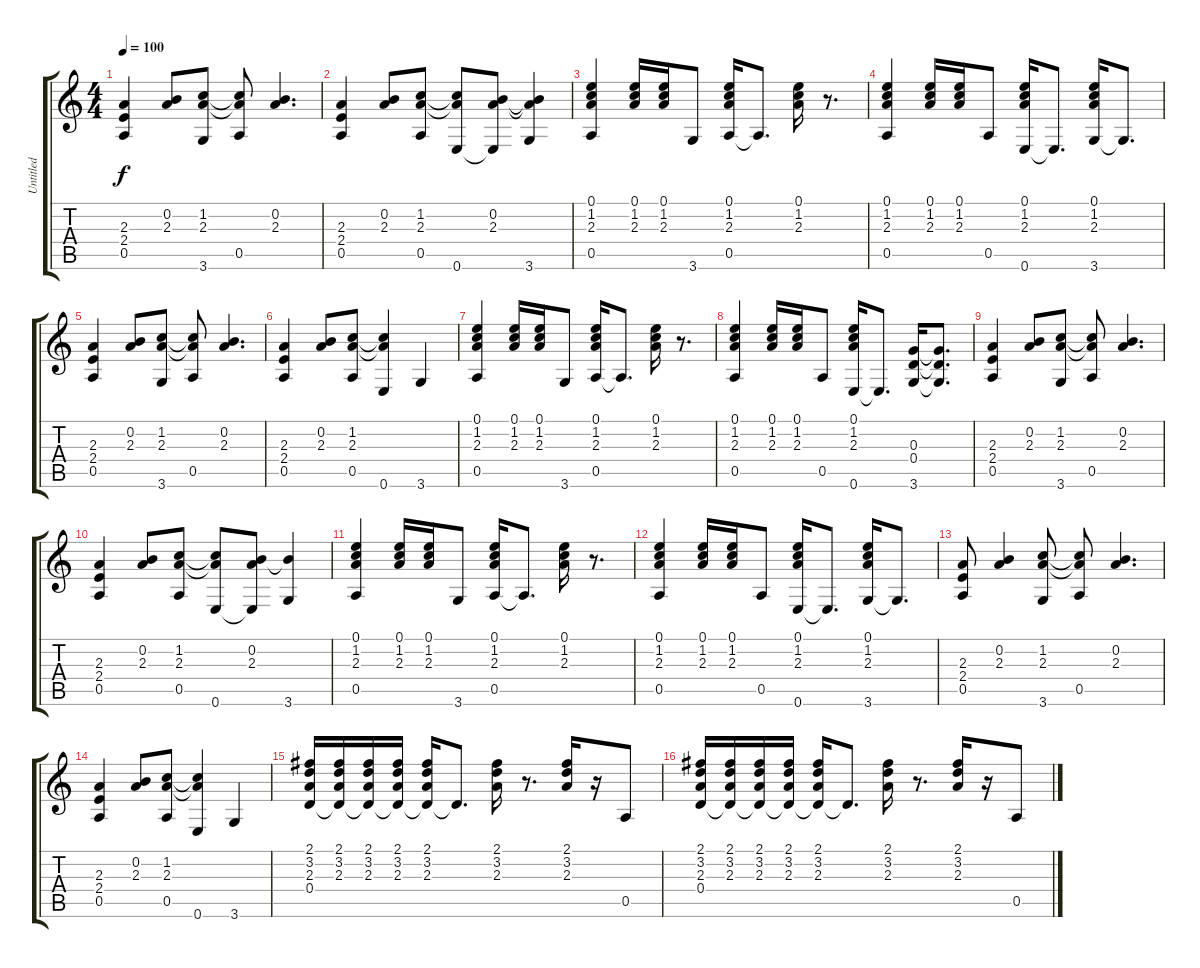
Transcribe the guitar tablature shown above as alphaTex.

\track ("Untitled" "Untitled") {instrument acousticguitarnylon}
\staff {score tabs}
\tuning (E4 B3 G3 D3 A2 E2) {hide}
\ts (4 4)
\tempo 100
\clef g2
\ks c
(2.3 2.4 0.5).4{dy f instrument acousticguitarnylon} (0.2 2.3).8 (1.2 2.3 3.6).8 (1.2{t} 2.3{t} 0.5).8 (0.2 2.3).4{d} |
(2.3 2.4 0.5).4 (0.2 2.3).8 (1.2 2.3 0.5).8 (1.2{t} 2.3{t} 0.6).8 (0.2 2.3 0.6{t}).8 (0.2{t} 2.3{t} 3.6).4 |
(0.1 1.2 2.3 0.5).4 (0.1 1.2 2.3).16 (0.1 1.2 2.3).16 3.6.8 (0.1 1.2 2.3 0.5).16 0.5{t}.8{d} (0.1 1.2 2.3).16 r.8{d} |
(0.1 1.2 2.3 0.5).4 (0.1 1.2 2.3).16 (0.1 1.2 2.3).16 0.5.8 (0.1 1.2 2.3 0.6).16 0.6{t}.8{d} (0.1 1.2 2.3 3.6).16 3.6{t}.8{d} |
(2.3 2.4 0.5).4 (0.2 2.3).8 (1.2 2.3 3.6).8 (1.2{t} 2.3{t} 0.5).8 (0.2 2.3).4{d} |
(2.3 2.4 0.5).4 (0.2 2.3).8 (1.2 2.3 0.5).8 (1.2{t} 2.3{t} 0.6).4 3.6.4 |
(0.1 1.2 2.3 0.5).4 (0.1 1.2 2.3).16 (0.1 1.2 2.3).16 3.6.8 (0.1 1.2 2.3 0.5).16 0.5{t}.8{d} (0.1 1.2 2.3).16 r.8{d} |
(0.1 1.2 2.3 0.5).4 (0.1 1.2 2.3).16 (0.1 1.2 2.3).16 0.5.8 (0.1 1.2 2.3 0.6).16 0.6{t}.8{d} (0.3 0.4 3.6).16 (0.3{t} 0.4{t} 3.6{t}).8{d} |
(2.3 2.4 0.5).4 (0.2 2.3).8 (1.2 2.3 3.6).8 (1.2{t} 2.3{t} 0.5).8 (0.2 2.3).4{d} |
(2.3 2.4 0.5).4 (0.2 2.3).8 (1.2 2.3 0.5).8 (1.2{t} 2.3{t} 0.6).8 (0.2 2.3 0.6{t}).8 (0.2{t} 3.6).4 |
(0.1 1.2 2.3 0.5).4 (0.1 1.2 2.3).16 (0.1 1.2 2.3).16 3.6.8 (0.1 1.2 2.3 0.5).16 0.5{t}.8{d} (0.1 1.2 2.3).16 r.8{d} |
(0.1 1.2 2.3 0.5).4 (0.1 1.2 2.3).16 (0.1 1.2 2.3).16 0.5.8 (0.1 1.2 2.3 0.6).16 0.6{t}.8{d} (0.1 1.2 2.3 3.6).16 3.6{t}.8{d} |
(2.3 2.4 0.5).8 (0.2 2.3).4 (1.2 2.3 3.6).8 (1.2{t} 2.3{t} 0.5).8 (0.2 2.3).4{d} |
(2.3 2.4 0.5).4 (0.2 2.3).8 (1.2 2.3 0.5).8 (1.2{t} 2.3{t} 0.6).4 3.6.4 |
(2.1 3.2 2.3 0.4).16 (2.1 3.2 2.3 0.4{t}).16 (2.1 3.2 2.3 0.4{t}).16 (2.1 3.2 2.3 0.4{t}).16 (2.1 3.2 2.3 0.4{t}).16 0.4{t}.8{d} (2.1 3.2 2.3).16 r.8{d} (2.1 3.2 2.3).16 r.16 0.5.8 |
(2.1 3.2 2.3 0.4).16 (2.1 3.2 2.3 0.4{t}).16 (2.1 3.2 2.3 0.4{t}).16 (2.1 3.2 2.3 0.4{t}).16 (2.1 3.2 2.3 0.4{t}).16 0.4{t}.8{d} (2.1 3.2 2.3).16 r.8{d} (2.1 3.2 2.3).16 r.16 0.5.8
